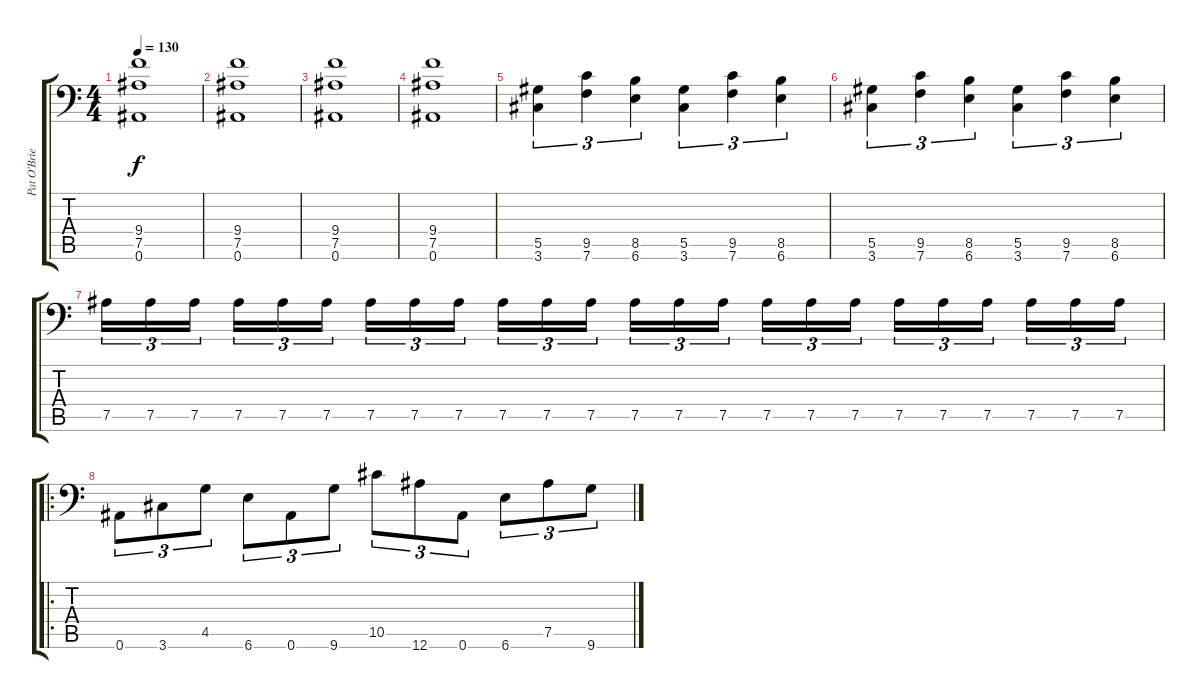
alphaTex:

\track ("Pat O'Brien" "Pat O'Brie") {instrument distortionguitar}
\staff {score tabs}
\tuning (Bb3 F3 Db3 Ab2 Eb2 Bb1) {hide}
\ts (4 4)
\tempo 130
\clef f4
\ks c
(9.4 7.5 0.6).1{dy f instrument distortionguitar} |
(9.4 7.5 0.6).1 |
(9.4 7.5 0.6).1 |
(9.4 7.5 0.6).1 |
(5.5 3.6).4{tu (3 2)} (9.5 7.6).4{tu (3 2)} (8.5 6.6).4{tu (3 2)} (5.5 3.6).4{tu (3 2)} (9.5 7.6).4{tu (3 2)} (8.5 6.6).4{tu (3 2)} |
(5.5 3.6).4{tu (3 2)} (9.5 7.6).4{tu (3 2)} (8.5 6.6).4{tu (3 2)} (5.5 3.6).4{tu (3 2)} (9.5 7.6).4{tu (3 2)} (8.5 6.6).4{tu (3 2)} |
7.5.16{tu (3 2)} 7.5.16{tu (3 2)} 7.5.16{tu (3 2)} 7.5.16{tu (3 2)} 7.5.16{tu (3 2)} 7.5.16{tu (3 2)} 7.5.16{tu (3 2)} 7.5.16{tu (3 2)} 7.5.16{tu (3 2)} 7.5.16{tu (3 2)} 7.5.16{tu (3 2)} 7.5.16{tu (3 2)} 7.5.16{tu (3 2)} 7.5.16{tu (3 2)} 7.5.16{tu (3 2)} 7.5.16{tu (3 2)} 7.5.16{tu (3 2)} 7.5.16{tu (3 2)} 7.5.16{tu (3 2)} 7.5.16{tu (3 2)} 7.5.16{tu (3 2)} 7.5.16{tu (3 2)} 7.5.16{tu (3 2)} 7.5.16{tu (3 2)} |
\ro
0.6.8{tu (3 2) instrument distortionguitar} 3.6.8{tu (3 2)} 4.5.8{tu (3 2)} 6.6.8{tu (3 2)} 0.6.8{tu (3 2)} 9.6.8{tu (3 2)} 10.5.8{tu (3 2)} 12.6.8{tu (3 2)} 0.6.8{tu (3 2)} 6.6.8{tu (3 2)} 7.5.8{tu (3 2)} 9.6.8{tu (3 2)}
